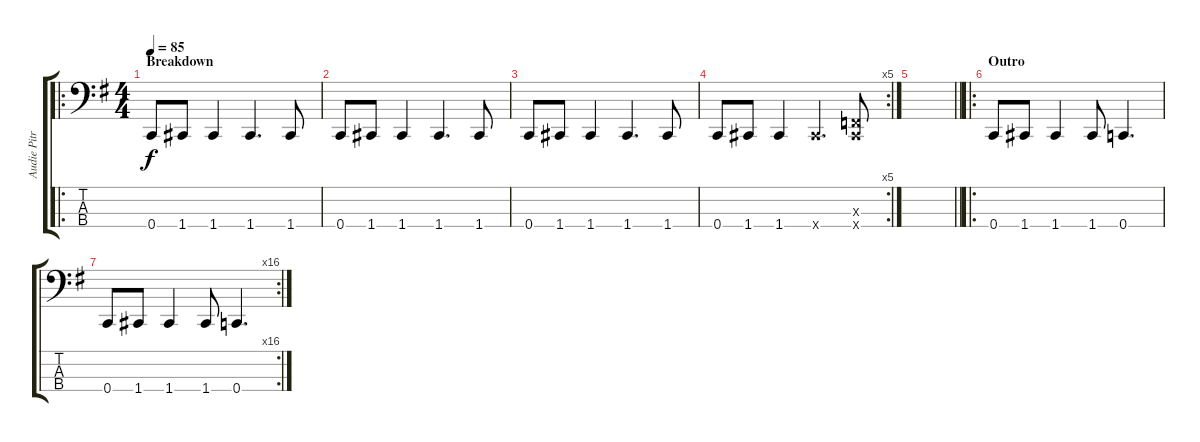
\track ("Audie Pitre (R.I.P)" "Audie Pitr") {instrument electricbassfinger}
\staff {score tabs}
\tuning (Eb2 Bb1 F1 C1) {hide}
\ro
\ts (4 4)
\section ("" "Breakdown")
\tempo 85
\clef f4
\ks g
0.4.8{dy f} 1.4.8 1.4.4 1.4.4{d} 1.4.8 |
0.4.8 1.4.8 1.4.4 1.4.4{d} 1.4.8 |
0.4.8 1.4.8 1.4.4 1.4.4{d} 1.4.8 |
\rc 5
0.4.8 1.4.8 1.4.4 1.4{x}.4{d} (0.3{x} 1.4{x}).8 |
\barLineRight lightlight
|
\ro
\section ("" "Outro")
0.4.8 1.4.8 1.4.4 1.4.8 0.4.4{d} |
\rc 16
0.4.8 1.4.8 1.4.4 1.4.8 0.4.4{d}
